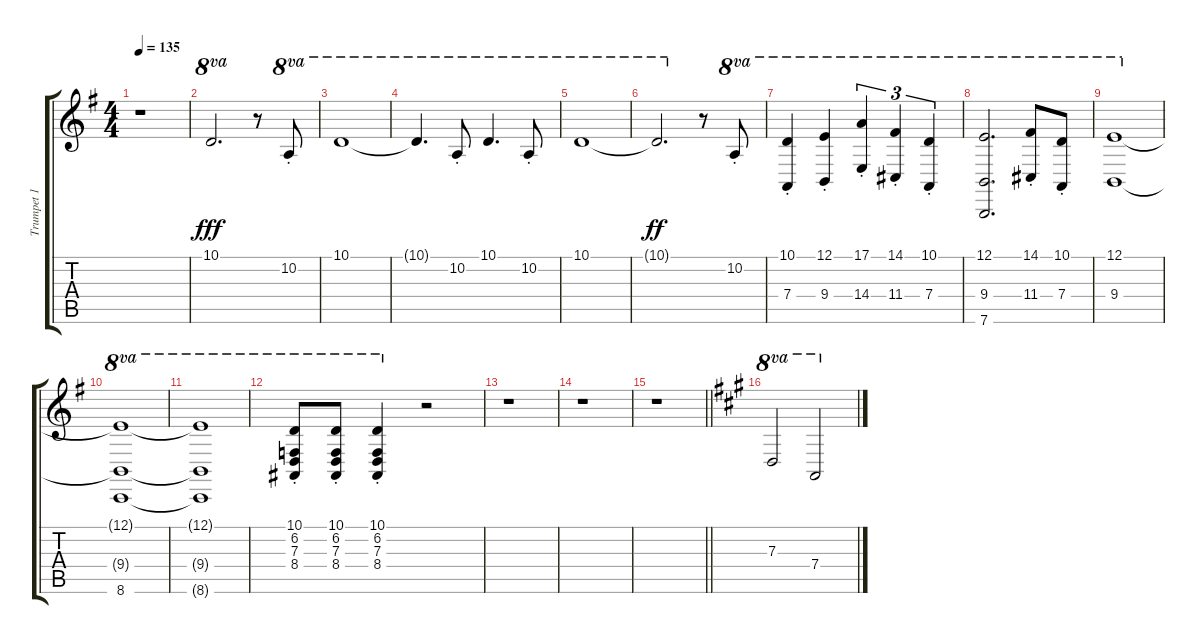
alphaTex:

\track ("Trumpet 1" "Trumpet 1") {instrument trumpet}
\staff {score tabs}
\tuning (E4 B3 G3 D3 A2 E2) {hide}
\ts (4 4)
\tempo 135
\clef g2
\ks g
r.1{dy fff instrument trumpet} |
10.1.2{d ot 8va} r.8 10.2{st}.8{ot 8va} |
10.1.1{ot 8va} |
10.1{t}.4{d ot 8va} 10.2{st}.8{ot 8va} 10.1.4{d ot 8va} 10.2{st}.8{ot 8va} |
10.1.1{ot 8va} |
10.1{t}.2{d ot 8va dy ff} r.8 10.2{st}.8{ot 8va} |
(10.1{st} 7.4{st}).4{ot 8va} (12.1{st} 9.4{st}).4{ot 8va} (17.1{st} 14.4{st}).4{tu (3 2) ot 8va} (14.1{st} 11.4{st}).4{tu (3 2) ot 8va} (10.1{st} 7.4{st}).4{tu (3 2) ot 8va} |
(12.1 9.4 7.6).2{d ot 8va} (14.1{st} 11.4{st}).8{ot 8va} (10.1{st} 7.4{st}).8{ot 8va} |
(12.1 9.4).1{ot 8va} |
(12.1{t} 9.4{t} 8.6).1{ot 8va} |
(12.1{t} 9.4{t} 8.6{t}).1{ot 8va} |
(10.1{st} 6.2{st} 7.3{st} 8.4{st}).8{ot 8va} (10.1{st} 6.2{st} 7.3{st} 8.4{st}).8{ot 8va} (10.1{st} 6.2{st} 7.3{st} 8.4{st}).4{ot 8va} r.2 |
r.1 |
r.1 |
\barLineRight lightlight
r.1 |
\ks a
7.3.2{ot 8va} 7.4.2{ot 8va}
